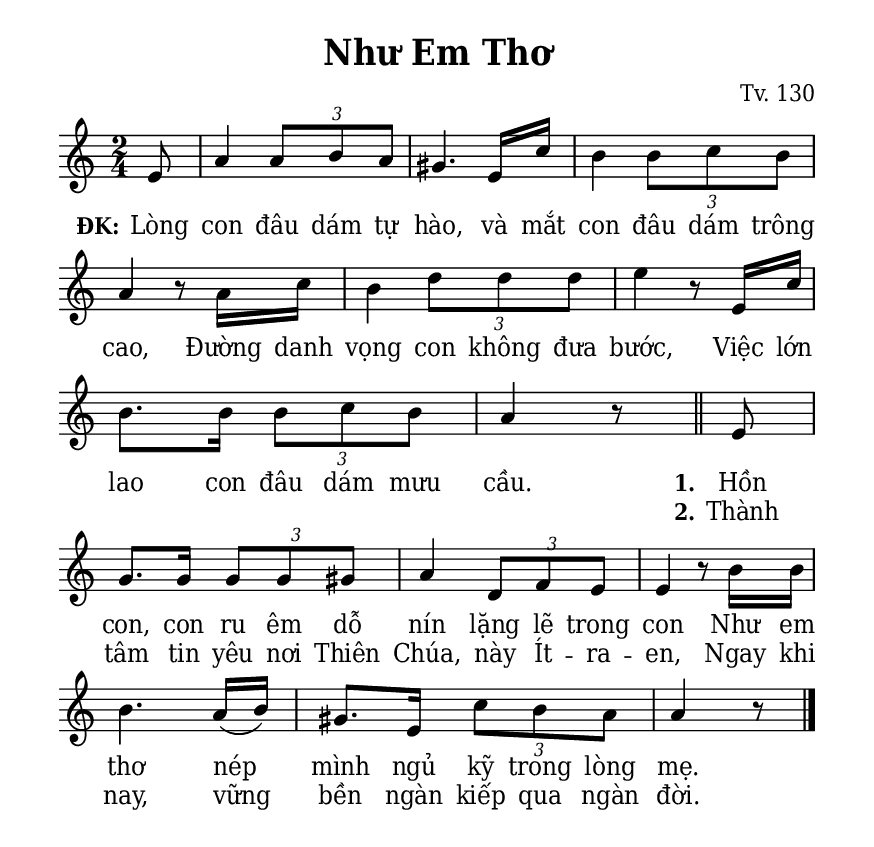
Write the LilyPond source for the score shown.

% Cài đặt chung\
\version "2.22.1"
\include "english.ly"

\header {
  title = "Như Em Thơ"
  composer = "Tv. 130"
  %arranger = "Lm. Kim Long"
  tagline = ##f
}

% Nhạc phiên khúc
nhacPhienKhucSop = \relative c' {
  \partial 8 e8 |
  a4 \tuplet 3/2 { a8 b a } |
  gs4. e16 c' |
  b4 \tuplet 3/2 { b8 c b } |
  a4 r8 a16 c |
  b4 \tuplet 3/2 { d8 d d } |
  e4 r8 e,16 c' |
  b8. b16 \tuplet 3/2 { b8 c b } |
  a4 r8 \bar "||"
  
  e |
  g8. g16 \tuplet 3/2 { g8 g gs } |
  a4 \tuplet 3/2 { d,8 f e } |
  e4 r8 b'16 b |
  b4. a16 (b) |
  gs8. e16 \tuplet 3/2 { c'8 b a } |
  a4 r8 \bar "|."
}

nhacPhienKhucAlto = \relative c' {
  
}

% Lời phiên khúc
loiPhienKhucSop = \lyrics {
  \set stanza = "ĐK:"
  Lòng con đâu dám tự hào,
  và mắt con đâu dám trông cao,
  Đường danh vọng con không đưa bước,
  Việc lớn lao con đâu dám mưu cầu.
  <<
    {
      \set stanza = "1."
      Hồn con, con ru êm dỗ nín lặng lẽ trong con
      Như em thơ nép mình ngủ kỹ trong lòng mẹ.
    }
    \new Lyrics {
	    \set associatedVoice = "beSop"
	    \set stanza = "2."
	    Thành tâm tin yêu nơi Thiên Chúa,
	    này Ít -- ra -- en,
	    Ngay khi nay, vững bền ngàn kiếp qua ngàn đời.
    }
  >>
}

% Dàn trang
\paper {
  #(set-paper-size "a5")
  top-margin = 15\mm
  bottom-margin = 10\mm
  left-margin = 10\mm
  right-margin = 10\mm
  indent = #0
  #(define fonts
	 (make-pango-font-tree "Deja Vu Serif Condensed"
	 		       "Deja Vu Serif Condensed"
			       "Deja Vu Serif Condensed"
			       (/ 20 20)))
  print-page-number = ##f
  %page-count = #1
}

TongNhip = {
  \key c \major \time 2/4
  \set Timing.beamExceptions = #'()
  \set Timing.baseMoment = #(ly:make-moment 1/4)
}

% Đổi kích thước nốt cho bè phụ
notBePhu =
#(define-music-function (font-size music) (number? ly:music?)
   (for-some-music
     (lambda (m)
       (if (music-is-of-type? m 'rhythmic-event)
           (begin
             (set! (ly:music-property m 'tweaks)
                   (cons `(font-size . ,font-size)
                         (ly:music-property m 'tweaks)))
             #t)
           #f))
     music)
   music)

\score {
  \new ChoirStaff <<
    \new Staff \with {
        \consists "Merge_rests_engraver"
        printPartCombineTexts = ##f
      }
      <<
      \new Voice \TongNhip \partCombine 
        \nhacPhienKhucSop
        \notBePhu -3 { \nhacPhienKhucAlto }
      \new NullVoice = beSop \nhacPhienKhucSop
      \new Lyrics \lyricsto beSop \loiPhienKhucSop
      >>
  >>
  \layout {
    %\override Staff.TimeSignature.transparent = ##t
    \override Lyrics.LyricSpace.minimum-distance = #1.2
    \override Score.BarNumber.break-visibility = ##(#f #f #f)
    \override Score.SpacingSpanner.uniform-stretching = ##t
  } 
}
